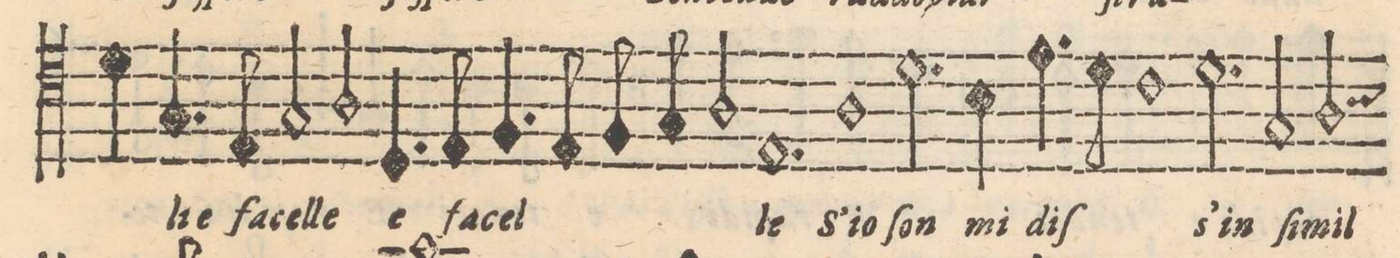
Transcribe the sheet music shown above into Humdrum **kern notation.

**kern	**text
*I"SESTO	*
*clefC4	*
*k[]	*
*met(C)	*
*M2/1	*
4d\	.
4.G/	-li_e
=21-	=21-
8E/	fa-
2G/	-cel-
2A/	-le
4.D/	e
8E/	fa-
4.F/	-cel-
=22-	=22-
8E/	.
8F/	.
8G/	.
2A/	.
1.E	-le
=23-	=23-
1A	S'io
2.d\	ſon
=24-	=24-
4B\	mi
4.e\	diſ-
8d\	.
1c	.
=25-	=25-
2.d\	-s'_in
2G/	ſi-
2A/	-mil
*-	*-
